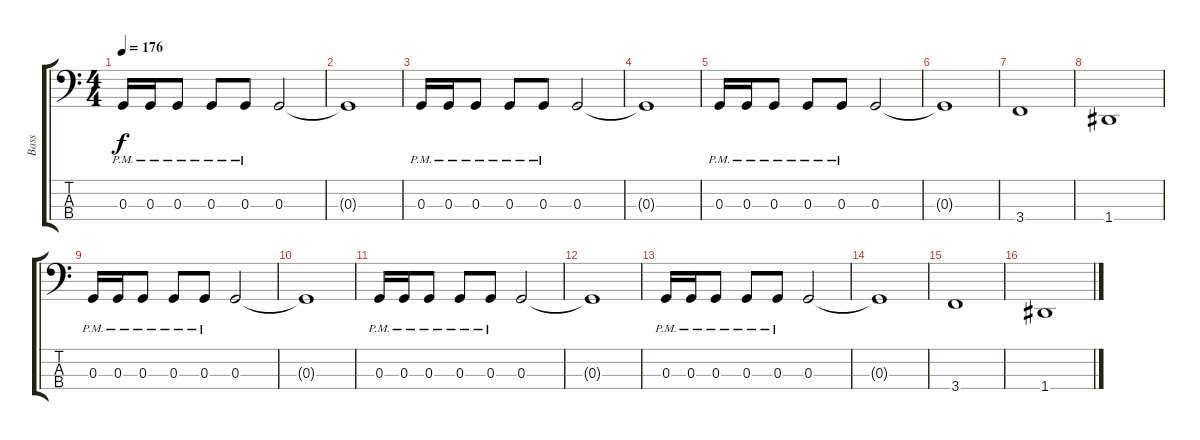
\track ("Bass" "Bass") {instrument electricbassfinger}
\staff {score tabs}
\tuning (F2 C2 G1 D1) {hide}
\ts (4 4)
\tempo 176
\clef f4
\ks c
0.3{pm}.16{dy f} 0.3{pm}.16 0.3{pm}.8 0.3{pm}.8 0.3{pm}.8 0.3.2 |
0.3{t}.1 |
0.3{pm}.16 0.3{pm}.16 0.3{pm}.8 0.3{pm}.8 0.3{pm}.8 0.3.2 |
0.3{t}.1 |
0.3{pm}.16 0.3{pm}.16 0.3{pm}.8 0.3{pm}.8 0.3{pm}.8 0.3.2 |
0.3{t}.1 |
3.4.1 |
1.4.1 |
0.3{pm}.16 0.3{pm}.16 0.3{pm}.8 0.3{pm}.8 0.3{pm}.8 0.3.2 |
0.3{t}.1 |
0.3{pm}.16 0.3{pm}.16 0.3{pm}.8 0.3{pm}.8 0.3{pm}.8 0.3.2 |
0.3{t}.1 |
0.3{pm}.16 0.3{pm}.16 0.3{pm}.8 0.3{pm}.8 0.3{pm}.8 0.3.2 |
0.3{t}.1 |
3.4.1 |
1.4.1
